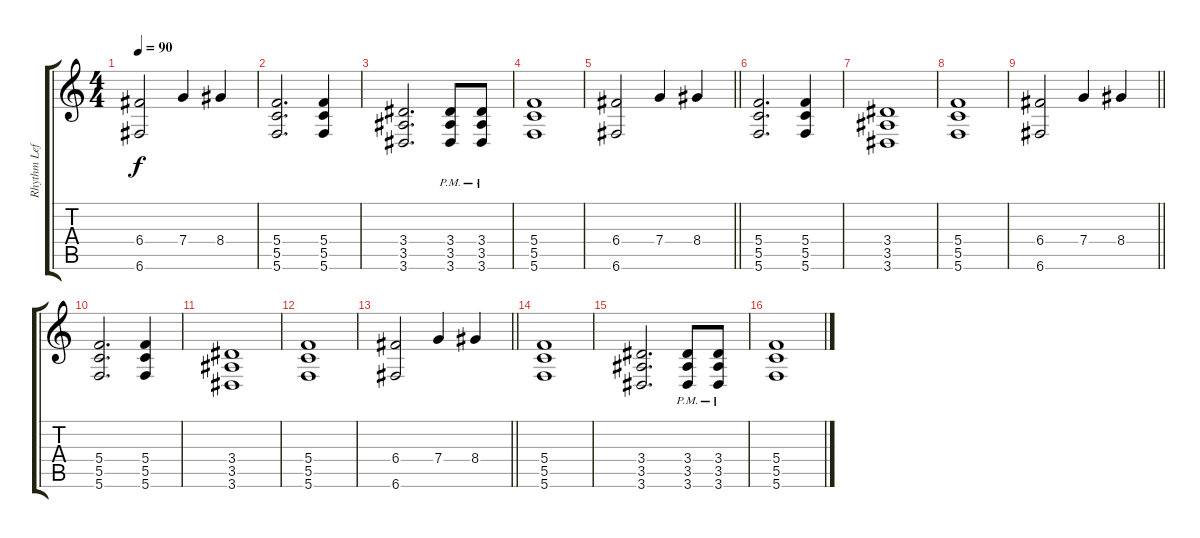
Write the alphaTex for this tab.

\track ("Rhythm Left" "Rhythm Lef") {instrument distortionguitar}
\staff {score tabs}
\tuning (D4 A3 F3 C3 G2 C2) {hide}
\ts (4 4)
\tempo 90
\clef g2
\ks c
(6.4 6.6).2{dy f} 7.4.4 8.4.4 |
(5.4 5.5 5.6).2{d} (5.4 5.5 5.6).4 |
(3.4 3.5 3.6).2{d} (3.4{pm} 3.5{pm} 3.6{pm}).8 (3.4{pm} 3.5{pm} 3.6{pm}).8 |
(5.4 5.5 5.6).1 |
\barLineRight lightlight
(6.4 6.6).2 7.4.4 8.4.4 |
(5.4 5.5 5.6).2{d} (5.4 5.5 5.6).4 |
(3.4 3.5 3.6).1 |
(5.4 5.5 5.6).1 |
\barLineRight lightlight
(6.4 6.6).2 7.4.4 8.4.4 |
(5.4 5.5 5.6).2{d} (5.4 5.5 5.6).4 |
(3.4 3.5 3.6).1 |
(5.4 5.5 5.6).1 |
\barLineRight lightlight
(6.4 6.6).2 7.4.4 8.4.4 |
(5.4 5.5 5.6).1 |
(3.4 3.5 3.6).2{d} (3.4{pm} 3.5{pm} 3.6{pm}).8 (3.4{pm} 3.5{pm} 3.6{pm}).8 |
(5.4 5.5 5.6).1
